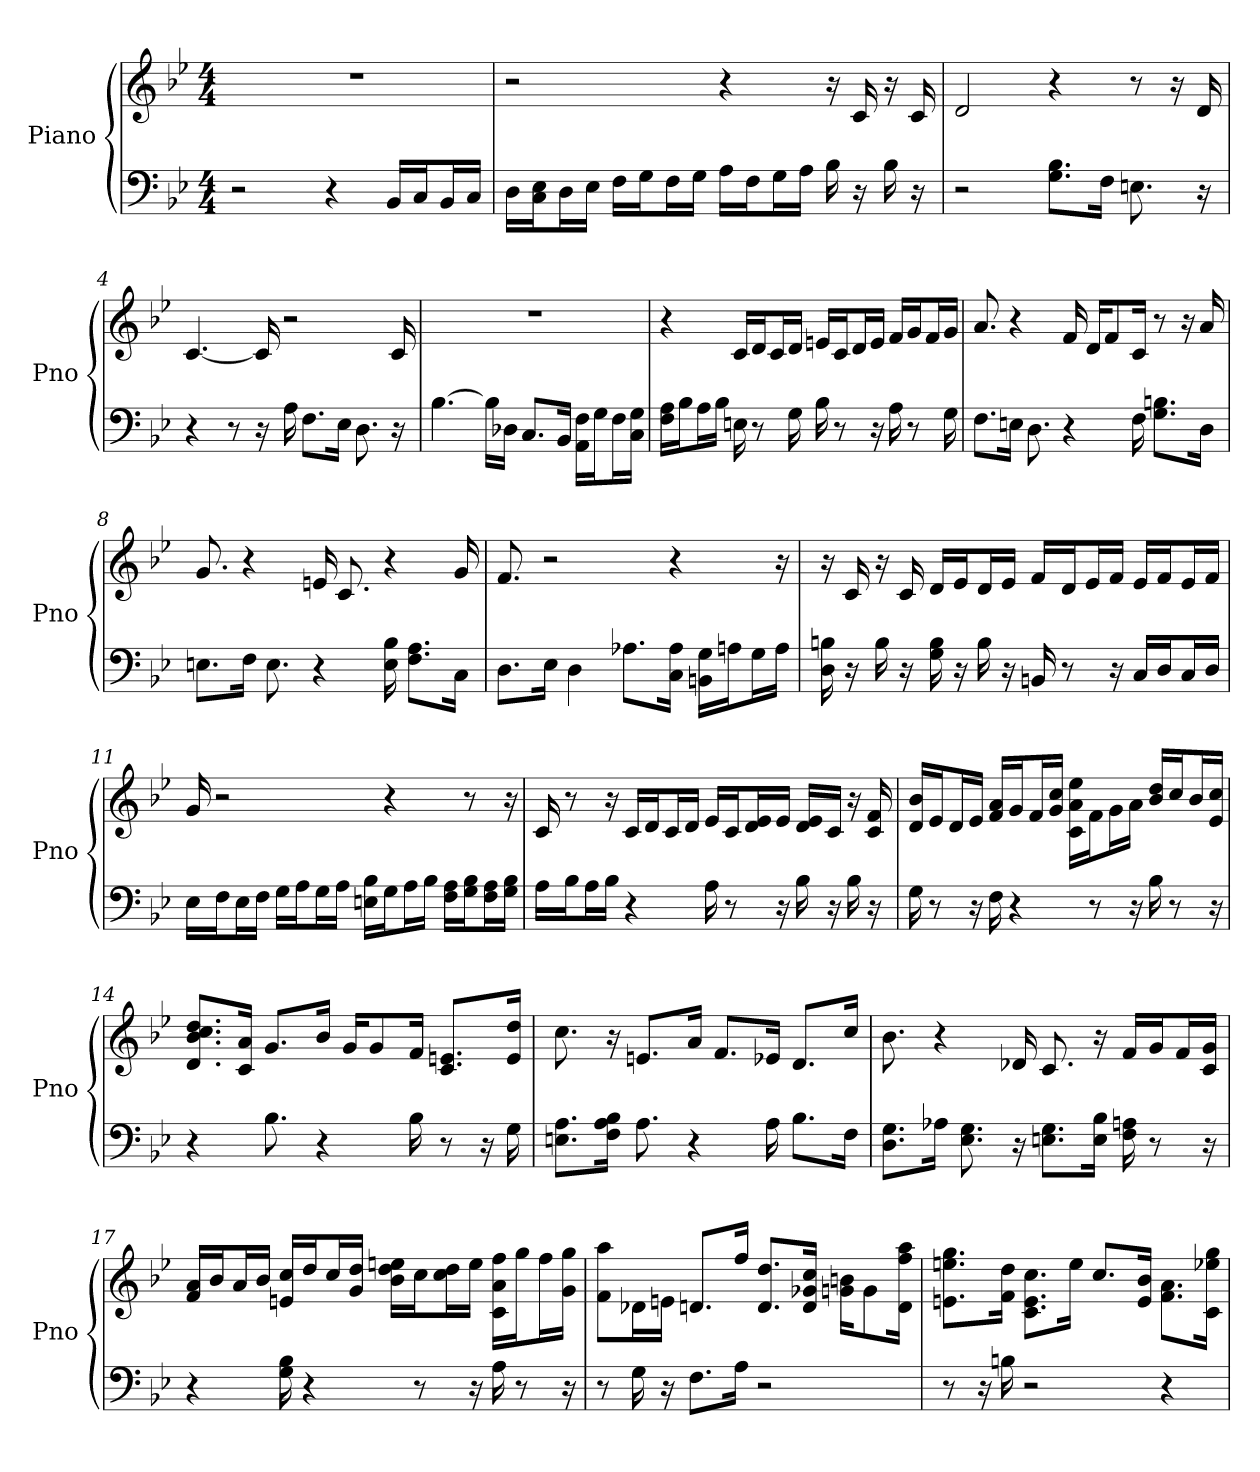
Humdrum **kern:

**kern	**kern
*part1	*part1
*staff2	*staff1
*I"Piano	*
*I'Pno	*
*clefF4	*clefG2
*k[b-e-]	*k[b-e-]
*B-:	*B-:
*M4/4	*M4/4
*MM113	*MM113
=1	=1
2r	1r
4r	.
16BB-/LL	.
16C/J	.
16BB-/L	.
16C/JJ	.
=2	=2
16D\LL	2r
16C\ 16E-\J	.
16D\L	.
16E-\JJ	.
16F\LL	.
16G\J	.
16F\L	.
16G\JJ	.
16A\LL	4r
16F\J	.
16G\L	.
16A\JJ	.
16B-	16r
16r	16c
16B-	16r
16r	16c
=3	=3
2r	2d
8.B-\ 8.G\L	4r
16F\Jk	.
8.E	8r
.	16r
16r	16d
=4	=4
4r	[4.c
8r	.
16r	16c]
16A	2r
8.F\L	.
16E-\Jk	.
8.D	.
16r	16c
=5	=5
[4.B-	1r
16B-\LL]	.
16D-\JJ	.
8.C/L	.
16BB-/Jk	.
16AA\ 16F\LL	.
16G\J	.
16F\L	.
16C\ 16G\JJ	.
=6	=6
16F\ 16A\LL	4r
16B-\J	.
16A\L	.
16B-\JJ	.
16E	16c/LL
8r	16d/J
.	16c/L
16G	16d/JJ
16B-	16e/LL
8r	16c/J
.	16d/L
16r	16e/JJ
16A	16f/LL
8r	16g/J
.	16f/L
16G	16g/JJ
=7	=7
8.F\L	8.a
16E\Jk	4r
8.D	.
4r	16f
.	16d/KL
.	8f/
16F	16c/Jk
8.B\ 8.G\L	8r
.	16r
16D\Jk	16a
=8	=8
8.E\L	8.g
16F\Jk	4r
8.E	.
4r	16e
.	8.c
16B- 16E	4r
8.A\ 8.F\L	.
16C\Jk	16g
=9	=9
8.D\L	8.f
16E-\Jk	2r
4D	.
8.A-\L	.
16A-\ 16C\Jk	4r
16G\ 16BB\LL	.
16A\J	.
16G\L	.
16A\JJ	16r
=10	=10
16D 16B	16r
16r	16c
16B	16r
16r	16c
16B 16G	16d/LL
16r	16e-/J
16B	16d/L
16r	16e-/JJ
16BB	16f/LL
8r	16d/J
.	16e-/L
16r	16f/JJ
16C/LL	16e-/LL
16D/J	16f/J
16C/L	16e-/L
16D/JJ	16f/JJ
=11	=11
16E-\LL	16g
16F\J	2r
16E-\L	.
16F\JJ	.
16G\LL	.
16A\J	.
16G\L	.
16A\JJ	.
16B-\ 16E\LL	.
16G\J	4r
16A\L	.
16B-\JJ	.
16F\ 16A\LL	.
16B-\ 16G\J	8r
16A\ 16F\L	.
16B-\ 16G\JJ	16r
=12	=12
16A\LL	16c
16B-\J	8r
16A\L	.
16B-\JJ	16r
4r	16c/LL
.	16d/J
.	16c/L
.	16d/JJ
16A	16e-/LL
8r	16c/J
.	16e-/ 16d/L
16r	16e-/JJ
16B-	16d/ 16e-/LL
16r	16c/JJ
16B-	16r
16r	16f 16c
=13	=13
16G	16b-/ 16d/LL
8r	16e-/J
.	16d/L
16r	16e-/JJ
16F	16f/ 16a/LL
4r	16g/J
.	16f/L
.	16g/ 16cc/JJ
.	16ee-\ 16a\ 16c\LL
8r	16f\J
.	16g\L
16r	16a\JJ
16B-	16b-/ 16dd/LL
8r	16cc/J
.	16b-/L
16r	16cc/ 16e-/JJ
=14	=14
4r	8.cc/ 8.d/ 8.b-/ 8.dd/L
.	16a/ 16c/Jk
8.B-	8.g/L
4r	16b-/Jk
.	16g/KL
.	8g/
16B-	16f/Jk
8r	8.c/ 8.e/L
16r	.
16G	16dd/ 16e/Jk
=15	=15
8.E\ 8.A\L	8.cc
16A\ 16F\ 16B-\Jk	16r
8.A	8.e/L
4r	16a/Jk
.	8.f/L
16A	16e-/Jk
8.B-\L	8.d/L
16F\Jk	16cc/Jk
=16	=16
8.G\ 8.D\L	8.b-
16A-\Jk	4r
8.G 8.E-	.
16r	16d-
8.G\ 8.E\L	8.c
16B-\ 16E\Jk	16r
16A 16F	16f/LL
8r	16g/J
.	16f/L
16r	16g/ 16c/JJ
=17	=17
4r	16a/ 16f/LL
.	16b-/J
.	16a/L
.	16b-/JJ
16G 16B-	16e/ 16cc/LL
4r	16dd/J
.	16cc/L
.	16g/ 16dd/JJ
.	16ee\ 16b-\ 16dd\LL
8r	16cc\J
.	16cc\ 16dd\L
16r	16ee\JJ
16A	16ff\ 16a\ 16c\LL
8r	16gg\J
.	16ff\L
16r	16gg\ 16g\JJ
=18	=18
8r	8aa\ 8f\L
16G	16d-\L
16r	16e\JJ
8.F\L	8.d/L
16A\Jk	16ff/Jk
2r	8.d/ 8.dd/L
.	16g-/ 16d/ 16cc/Jk
.	16b\ 16g\KL
.	8g\
.	16aa\ 16d\ 16ff\Jk
=19	=19
8r	8.gg\ 8.e\ 8.ee\L
16r	.
16B	16dd\ 16f\Jk
2r	8.cc\ 8.e\ 8.c\L
.	16ee\Jk
.	8.cc/L
.	16b-/ 16e/Jk
4r	8.f\ 8.a\L
.	16c\ 16gg\ 16ee-\Jk
=	=
*-	*-
